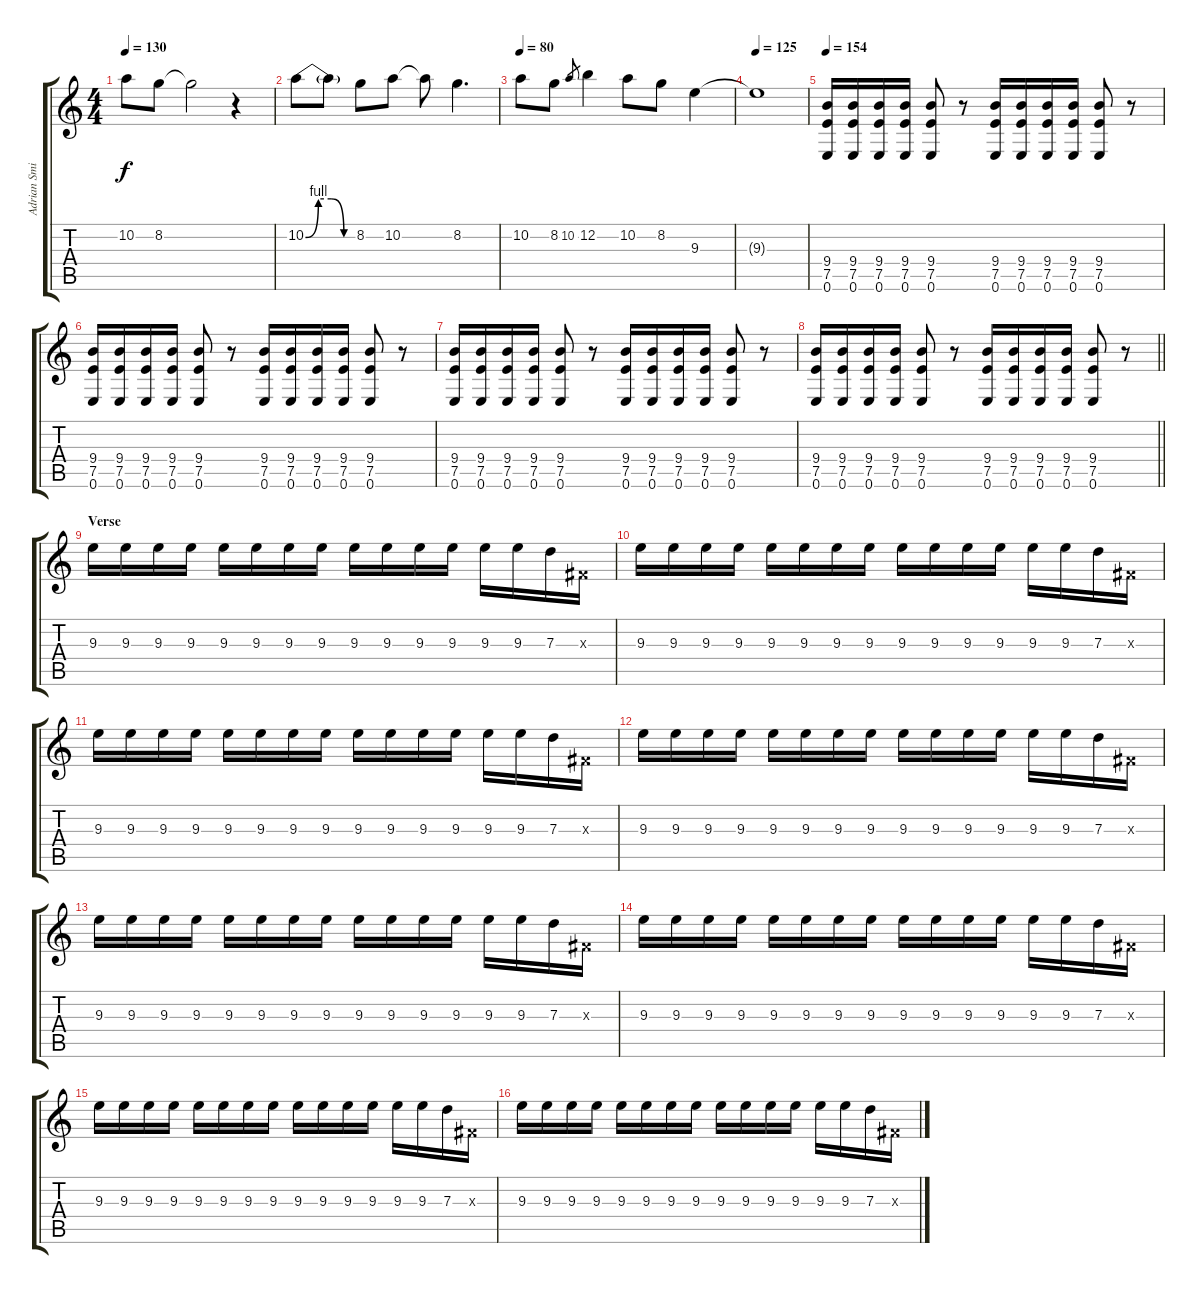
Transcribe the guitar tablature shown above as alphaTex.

\track ("Adrian Smith" "Adrian Smi") {instrument distortionguitar}
\staff {score tabs}
\tuning (E4 B3 G3 D3 A2 E2) {hide}
\ts (4 4)
\tempo 130
\clef g2
\ks c
10.2.8{dy f} 8.2.8 8.2{t}.2 r.4 |
10.2{be (custom 0 0 15 4 30 4 45 0 60 0)}.8 10.2{t}.8 8.2.8 10.2.8 10.2{t}.8 8.2.4{d} |
\tempo 80
10.2.8 8.2.8 10.2.8{gr} 12.2.4 10.2.8 8.2.8 9.3.4 |
\tempo 125
9.3{t}.1 |
\tempo 154
(9.4 7.5 0.6).16{volume 14} (9.4 7.5 0.6).16 (9.4 7.5 0.6).16 (9.4 7.5 0.6).16 (9.4 7.5 0.6).8 r.8 (9.4 7.5 0.6).16 (9.4 7.5 0.6).16 (9.4 7.5 0.6).16 (9.4 7.5 0.6).16 (9.4 7.5 0.6).8 r.8 |
(9.4 7.5 0.6).16 (9.4 7.5 0.6).16 (9.4 7.5 0.6).16 (9.4 7.5 0.6).16 (9.4 7.5 0.6).8 r.8 (9.4 7.5 0.6).16 (9.4 7.5 0.6).16 (9.4 7.5 0.6).16 (9.4 7.5 0.6).16 (9.4 7.5 0.6).8 r.8 |
(9.4 7.5 0.6).16 (9.4 7.5 0.6).16 (9.4 7.5 0.6).16 (9.4 7.5 0.6).16 (9.4 7.5 0.6).8 r.8 (9.4 7.5 0.6).16 (9.4 7.5 0.6).16 (9.4 7.5 0.6).16 (9.4 7.5 0.6).16 (9.4 7.5 0.6).8 r.8 |
\barLineRight lightlight
(9.4 7.5 0.6).16 (9.4 7.5 0.6).16 (9.4 7.5 0.6).16 (9.4 7.5 0.6).16 (9.4 7.5 0.6).8 r.8 (9.4 7.5 0.6).16 (9.4 7.5 0.6).16 (9.4 7.5 0.6).16 (9.4 7.5 0.6).16 (9.4 7.5 0.6).8 r.8 |
\section ("" "Verse")
9.3.16{volume 9 instrument distortionguitar} 9.3.16 9.3.16 9.3.16 9.3.16 9.3.16 9.3.16 9.3.16 9.3.16 9.3.16 9.3.16 9.3.16 9.3.16 9.3.16 7.3.16 -1.3{x}.16 |
9.3.16 9.3.16 9.3.16 9.3.16 9.3.16 9.3.16 9.3.16 9.3.16 9.3.16 9.3.16 9.3.16 9.3.16 9.3.16 9.3.16 7.3.16 -1.3{x}.16 |
9.3.16 9.3.16 9.3.16 9.3.16 9.3.16 9.3.16 9.3.16 9.3.16 9.3.16 9.3.16 9.3.16 9.3.16 9.3.16 9.3.16 7.3.16 -1.3{x}.16 |
9.3.16 9.3.16 9.3.16 9.3.16 9.3.16 9.3.16 9.3.16 9.3.16 9.3.16 9.3.16 9.3.16 9.3.16 9.3.16 9.3.16 7.3.16 -1.3{x}.16 |
9.3.16 9.3.16 9.3.16 9.3.16 9.3.16 9.3.16 9.3.16 9.3.16 9.3.16 9.3.16 9.3.16 9.3.16 9.3.16 9.3.16 7.3.16 -1.3{x}.16 |
9.3.16 9.3.16 9.3.16 9.3.16 9.3.16 9.3.16 9.3.16 9.3.16 9.3.16 9.3.16 9.3.16 9.3.16 9.3.16 9.3.16 7.3.16 -1.3{x}.16 |
9.3.16 9.3.16 9.3.16 9.3.16 9.3.16 9.3.16 9.3.16 9.3.16 9.3.16 9.3.16 9.3.16 9.3.16 9.3.16 9.3.16 7.3.16 -1.3{x}.16 |
9.3.16 9.3.16 9.3.16 9.3.16 9.3.16 9.3.16 9.3.16 9.3.16 9.3.16 9.3.16 9.3.16 9.3.16 9.3.16 9.3.16 7.3.16 -1.3{x}.16
